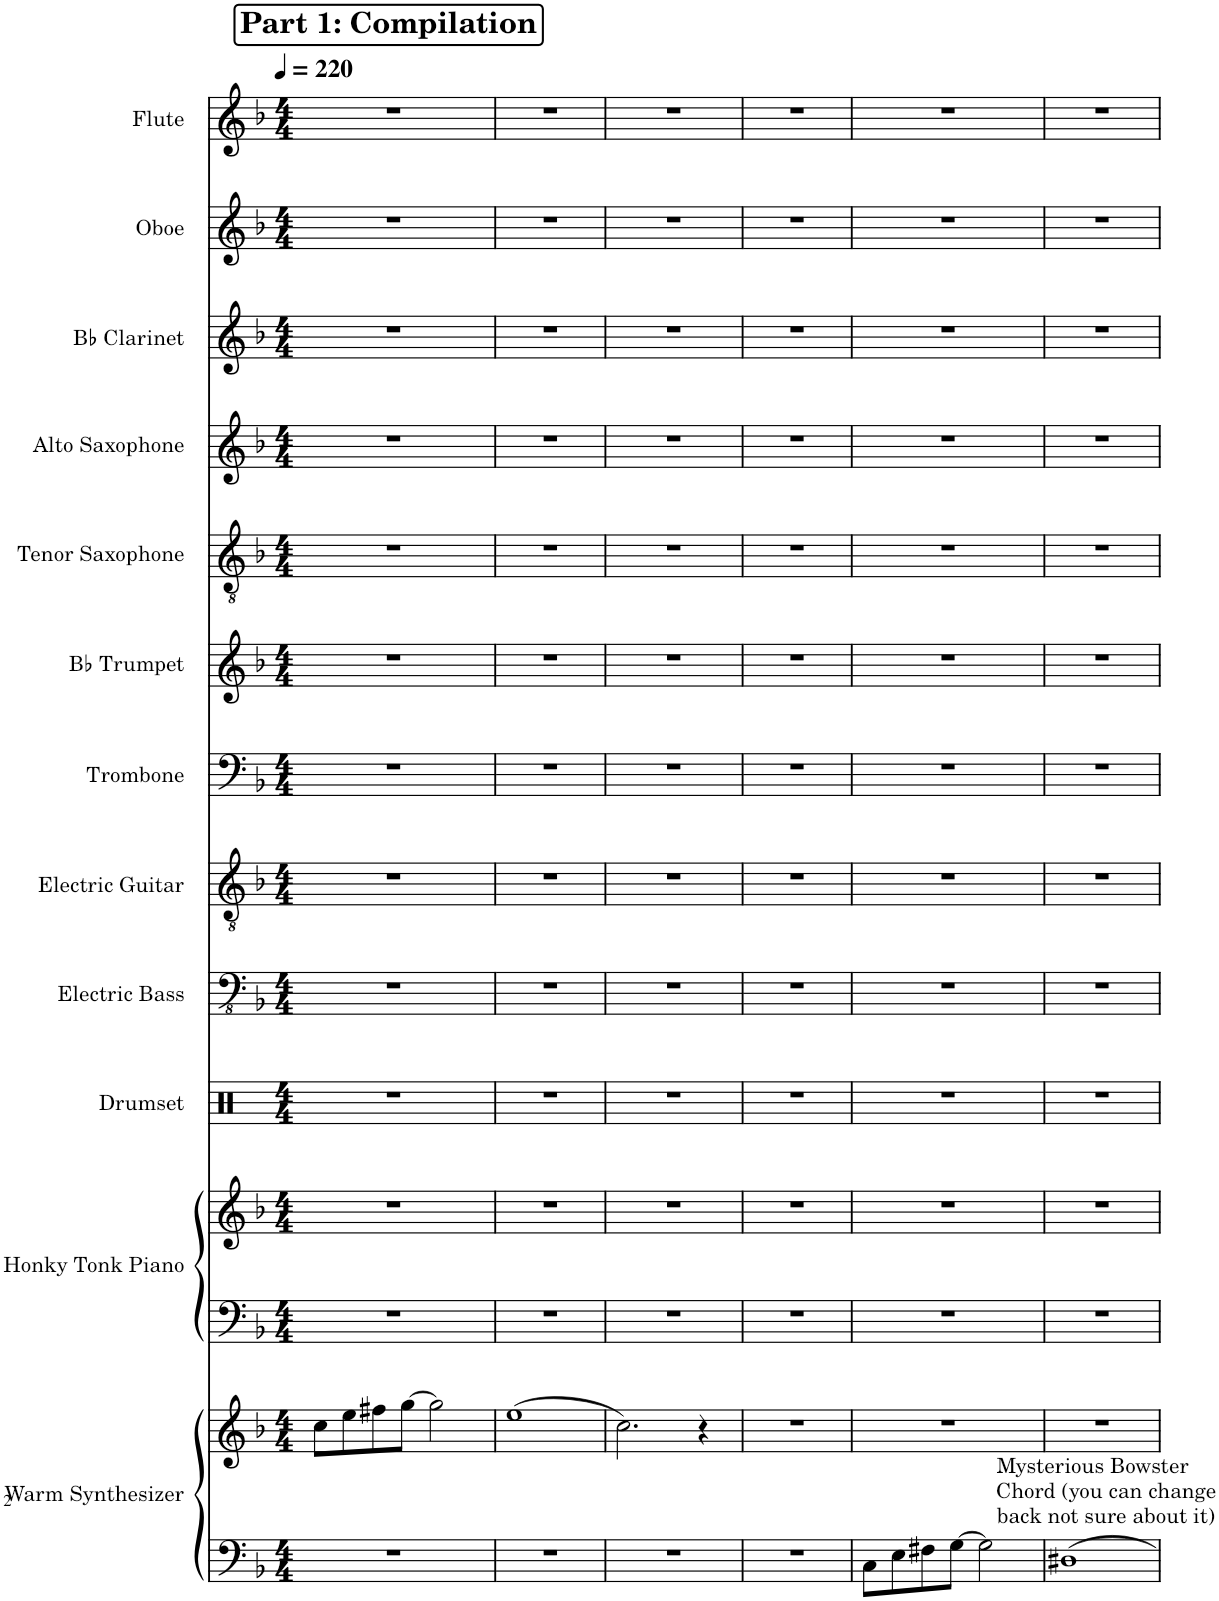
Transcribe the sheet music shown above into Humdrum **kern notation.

**kern	**kern	**kern	**kern	**kern	**kern	**kern	**kern	**kern	**kern	**kern	**kern	**kern	**kern
*part12	*part12	*part11	*part11	*part10	*part9	*part8	*part7	*part6	*part5	*part4	*part3	*part2	*part1
*staff14	*staff13	*staff12	*staff11	*staff10	*staff9	*staff8	*staff7	*staff6	*staff5	*staff4	*staff3	*staff2	*staff1
*I"Warm Synthesizer	*	*I"Honky Tonk Piano	*	*I"Drumset	*I"Electric Bass	*I"Electric Guitar	*I"Trombone	*I"Bb Trumpet	*I"Tenor Saxophone	*I"Alto Saxophone	*I"Bb Clarinet	*I"Oboe	*I"Flute
*I'Synth.	*	*I'Hnk. Pno.	*	*I'D. Set	*I'El. B.	*I'El. Guit.	*I'Tbn.	*I'Bb Tpt.	*I'T. Sax.	*I'A. Sax.	*I'Bb Cl.	*I'Ob.	*I'Fl.
*clefF4	*clefG2	*clefF4	*clefG2	*clefX	*clefFv4	*clefGv2	*clefF4	*clefG2	*clefGv2	*clefG2	*clefG2	*clefG2	*clefG2
*	*	*	*	*	*	*	*	*ITrd1c2	*ITrd8c14	*ITrd5c9	*ITrd1c2	*	*
*k[b-]	*k[b-]	*k[b-]	*k[b-]	*k[b-]	*k[b-]	*k[b-]	*k[b-]	*k[b-]	*k[b-]	*k[b-]	*k[b-]	*k[b-]	*k[b-]
*M4/4	*M4/4	*M4/4	*M4/4	*M4/4	*M4/4	*M4/4	*M4/4	*M4/4	*M4/4	*M4/4	*M4/4	*M4/4	*M4/4
*MM220	*MM220	*MM220	*MM220	*MM220	*MM220	*MM220	*MM220	*MM220	*MM220	*MM220	*MM220	*MM220	*MM220
!!LO:REH:place=s1:a:B:cj:fs=14:t=Part 1&colon; Compilation
=1	=1	=1	=1	=1	=1	=1	=1	=1	=1	=1	=1	=1	=1
1r	8cc\L	1r	1r	1r	1r	1r	1r	1r	1r	1r	1r	1r	1r
.	8ee\	.	.	.	.	.	.	.	.	.	.	.	.
.	8ff#X\	.	.	.	.	.	.	.	.	.	.	.	.
.	[8gg\J	.	.	.	.	.	.	.	.	.	.	.	.
.	2gg\]	.	.	.	.	.	.	.	.	.	.	.	.
=2	=2	=2	=2	=2	=2	=2	=2	=2	=2	=2	=2	=2	=2
1r	(1ee	1r	1r	1r	1r	1r	1r	1r	1r	1r	1r	1r	1r
=3	=3	=3	=3	=3	=3	=3	=3	=3	=3	=3	=3	=3	=3
1r	2.cc\)	1r	1r	1r	1r	1r	1r	1r	1r	1r	1r	1r	1r
.	4r	.	.	.	.	.	.	.	.	.	.	.	.
=4	=4	=4	=4	=4	=4	=4	=4	=4	=4	=4	=4	=4	=4
1r	1r	1r	1r	1r	1r	1r	1r	1r	1r	1r	1r	1r	1r
=5	=5	=5	=5	=5	=5	=5	=5	=5	=5	=5	=5	=5	=5
8C\L	1r	1r	1r	1r	1r	1r	1r	1r	1r	1r	1r	1r	1r
8E\	.	.	.	.	.	.	.	.	.	.	.	.	.
8F#X\	.	.	.	.	.	.	.	.	.	.	.	.	.
[8G\J	.	.	.	.	.	.	.	.	.	.	.	.	.
2G\]	.	.	.	.	.	.	.	.	.	.	.	.	.
=6	=6	=6	=6	=6	=6	=6	=6	=6	=6	=6	=6	=6	=6
!LO:TX:a:t=Mysterious Bowster	!	!	!	!	!	!	!	!	!	!	!	!	!
!LO:TX:a:t=Chord (you can change	!	!	!	!	!	!	!	!	!	!	!	!	!
!LO:TX:a:t=back not sure about it)	!	!	!	!	!	!	!	!	!	!	!	!	!
1D#X	1r	1r	1r	1r	1r	1r	1r	1r	1r	1r	1r	1r	1r
=	=	=	=	=	=	=	=	=	=	=	=	=	=
*-	*-	*-	*-	*-	*-	*-	*-	*-	*-	*-	*-	*-	*-
